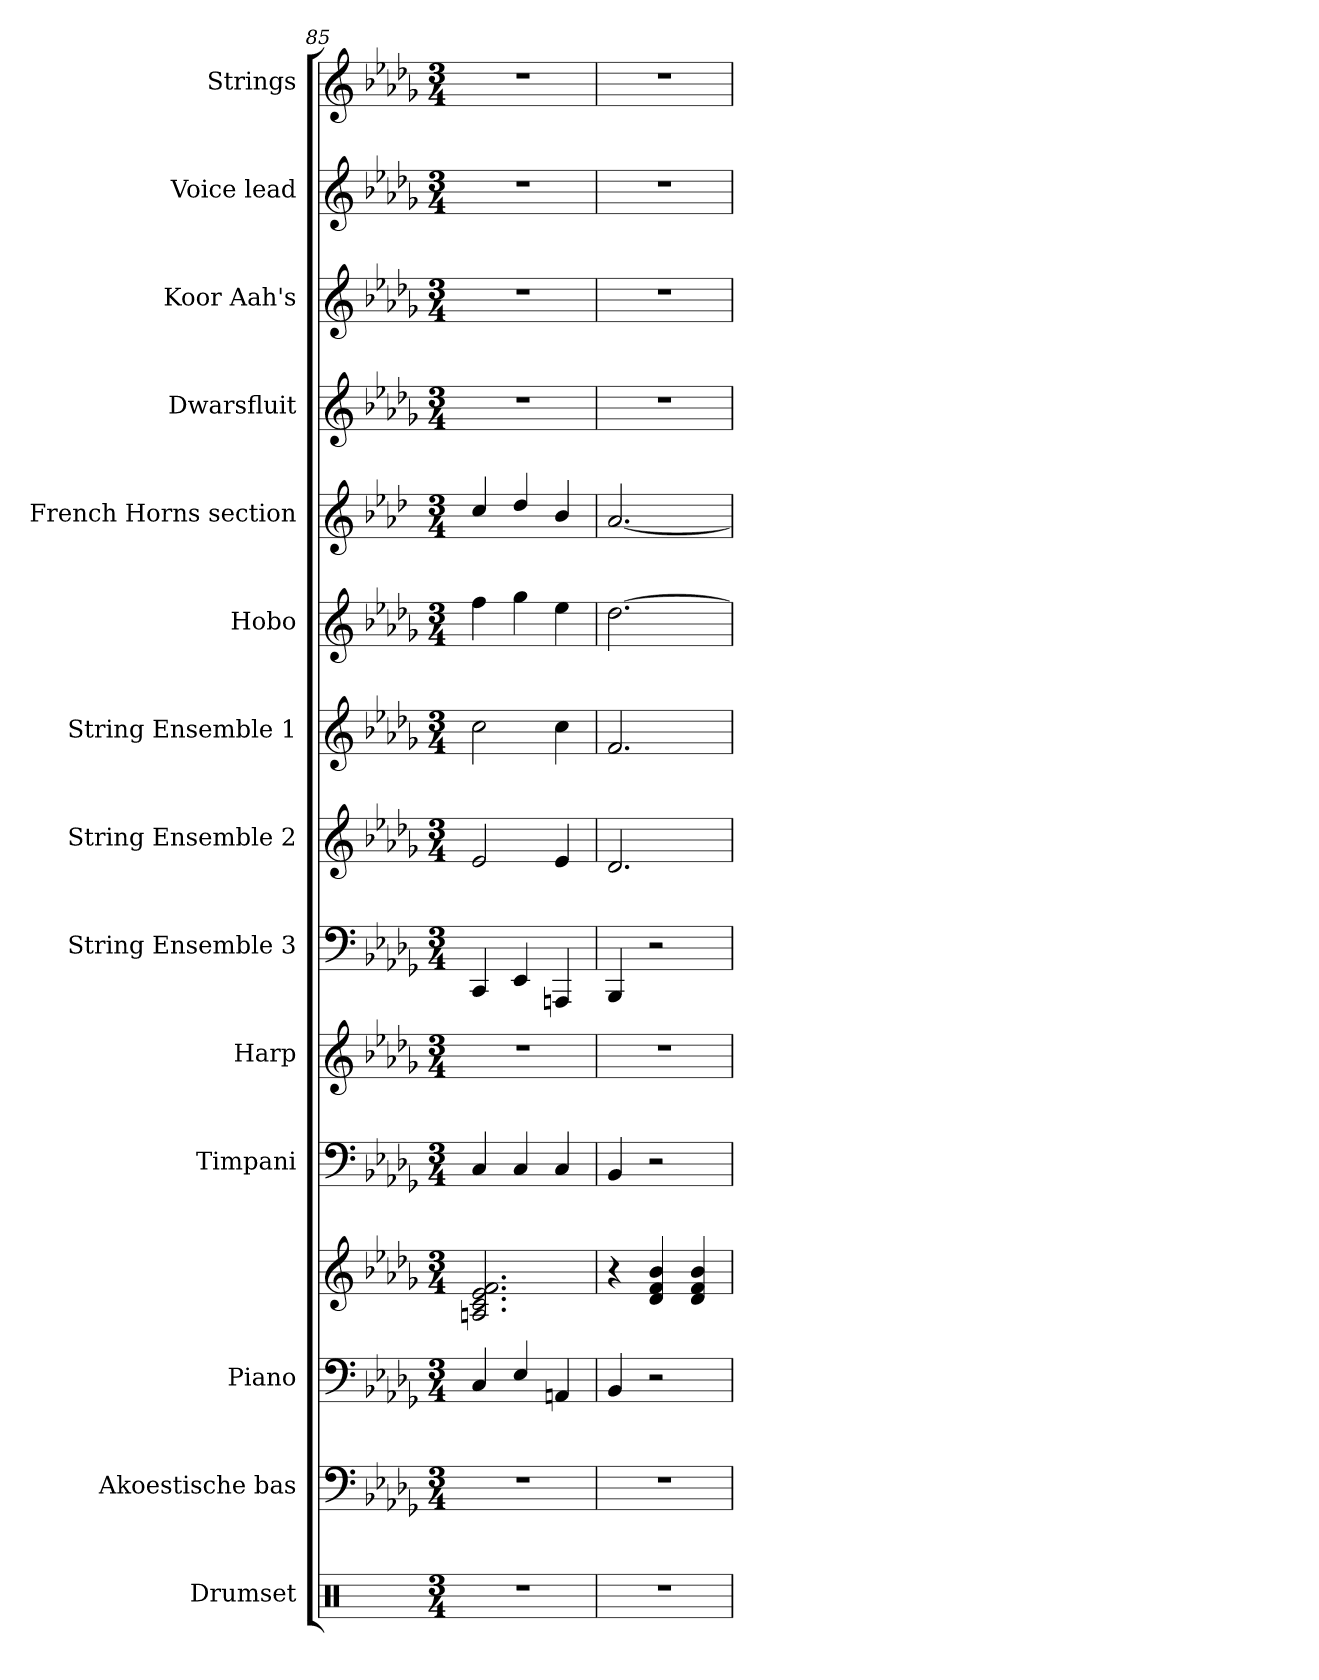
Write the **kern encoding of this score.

**kern	**kern	**kern	**kern	**kern	**kern	**kern	**kern	**kern	**kern	**kern	**kern	**kern	**kern	**kern
*part14	*part13	*part12	*part12	*part11	*part10	*part9	*part8	*part7	*part6	*part5	*part4	*part3	*part2	*part1
*staff15	*staff14	*staff13	*staff12	*staff11	*staff10	*staff9	*staff8	*staff7	*staff6	*staff5	*staff4	*staff3	*staff2	*staff1
*I"Drumset	*I"Akoestische bas	*I"Piano	*	*I"Timpani	*I"Harp	*I"String Ensemble 3	*I"String Ensemble 2	*I"String Ensemble 1	*I"Hobo	*I"French Horns section	*I"Dwarsfluit	*I"Koor Aah's	*I"Voice lead	*I"Strings
*I'D. set	*I'Bas	*I'Piano	*	*I'Timpani	*I'Harp	*I'String Ensemble 3	*I'String Ensemble 2	*I'String Ensemble 1	*I'Hobo	*I'French Horns section	*I'Dwarsfluit	*I'Koor Aah's	*I'Voice lead	*I'Strings
*clefX	*clefF4	*clefF4	*clefG2	*clefF4	*clefG2	*clefF4	*clefG2	*clefG2	*clefG2	*clefG2	*clefG2	*clefG2	*clefG2	*clefG2
*	*ITrd7c12	*	*	*	*	*	*	*	*	*ITrd4c7	*	*	*	*
*k[]	*k[b-e-a-d-g-]	*k[b-e-a-d-g-]	*k[b-e-a-d-g-]	*k[b-e-a-d-g-]	*k[b-e-a-d-g-]	*k[b-e-a-d-g-]	*k[b-e-a-d-g-]	*k[b-e-a-d-g-]	*k[b-e-a-d-g-]	*k[b-e-a-d-g-]	*k[b-e-a-d-g-]	*k[b-e-a-d-g-]	*k[b-e-a-d-g-]	*k[b-e-a-d-g-]
*M3/4	*M3/4	*M3/4	*M3/4	*M3/4	*M3/4	*M3/4	*M3/4	*M3/4	*M3/4	*M3/4	*M3/4	*M3/4	*M3/4	*M3/4
=85	=85	=85	=85	=85	=85	=85	=85	=85	=85	=85	=85	=85	=85	=85
2.r	2.r	4C/	2.An/ 2.c/ 2.e-/ 2.f/	4C/	2.r	4CC/	2e-/	2cc\	4ff\	4f/	2.r	2.r	2.r	2.r
.	.	4E-/	.	4C/	.	4EE-/	.	.	4gg-\	4g-/	.	.	.	.
.	.	4AAn/	.	4C/	.	4AAAn/	4e-/	4cc\	4ee-\	4e-/	.	.	.	.
!!LO:PB:g=z
=86	=86	=86	=86	=86	=86	=86	=86	=86	=86	=86	=86	=86	=86	=86
2.r	2.r	4BB-/	4r	4BB-/	2.r	4BBB-/	2.d-/	2.f/	[2.dd-\	[2.d-/	2.r	2.r	2.r	2.r
.	.	2r	4d-/ 4f/ 4b-/	2r	.	2r	.	.	.	.	.	.	.	.
.	.	.	4d-/ 4f/ 4b-/	.	.	.	.	.	.	.	.	.	.	.
=	=	=	=	=	=	=	=	=	=	=	=	=	=	=
*-	*-	*-	*-	*-	*-	*-	*-	*-	*-	*-	*-	*-	*-	*-
